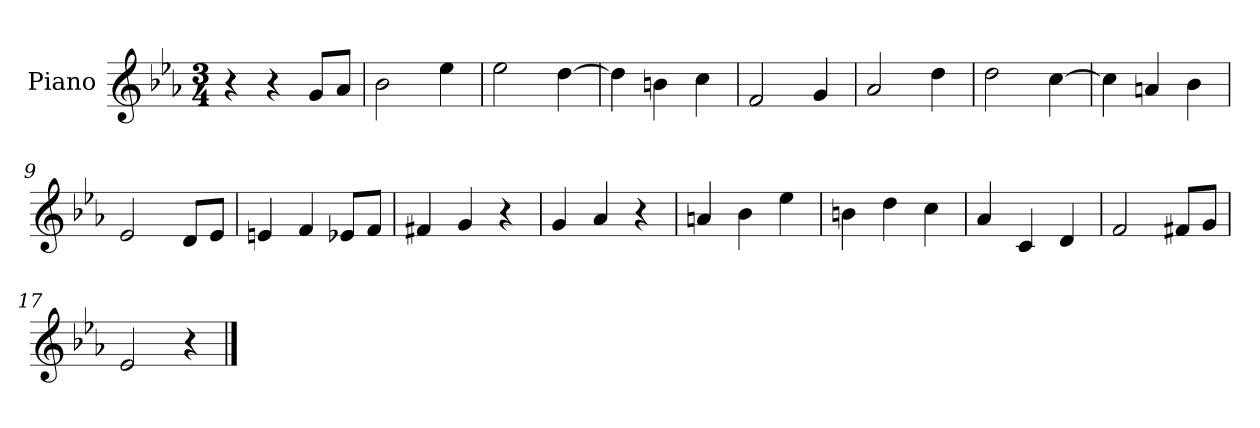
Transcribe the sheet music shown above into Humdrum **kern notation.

**kern
*part1
*staff1
*I"Piano
*I'Pno
*clefG2
*k[b-e-a-]
*M3/4
=1
4r
4r
8g/L
8a-/J
=2
2b-\
4ee-\
=3
2ee-\
[4dd\
=4
4dd\]
4bn\
4cc\
=5
2f/
4g/
=6
2a-/
4dd\
=7
2dd\
[4cc\
=8
4cc\]
4an/
4b-\
=9
2e-/
8d/L
8e-/J
=10
4en/
4f/
8e-X/L
8f/J
=11
4f#X/
4g/
4r
=12
4g/
4a-/
4r
=13
4an/
4b-\
4ee-\
=14
4bn\
4dd\
4cc\
=15
4a-/
4c/
4d/
=16
2f/
8f#X/L
8g/J
=17
2e-/
4r
==
*-
